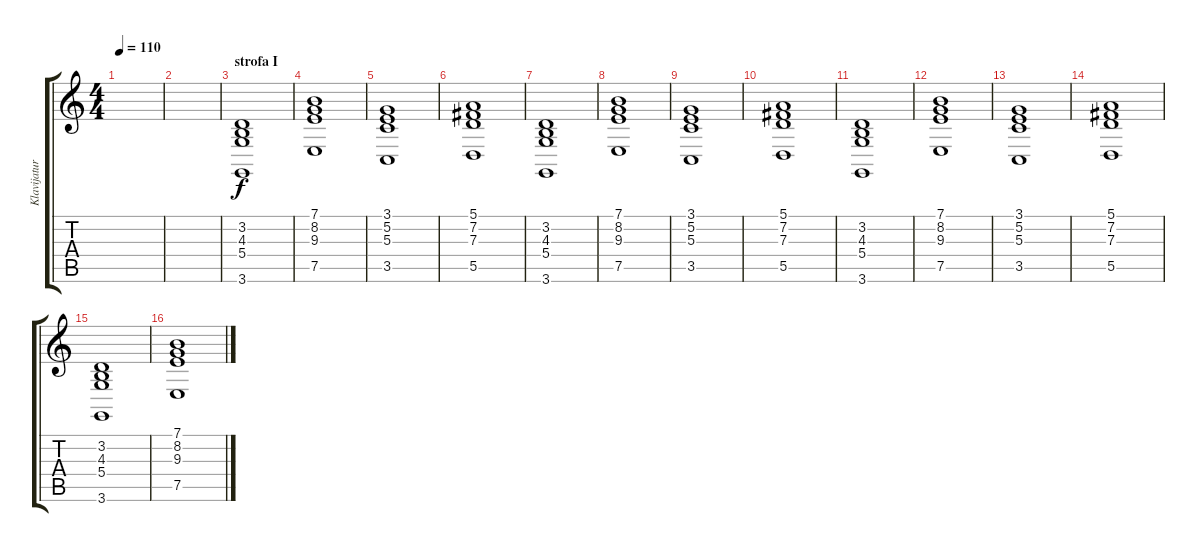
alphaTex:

\track ("Klavijature 2" "Klavijatur") {instrument electricpiano1}
\staff {score tabs}
\tuning (E4 B3 G3 D3 A2 E2) {hide}
\ts (4 4)
\tempo 110
\clef g2
\ks c
|
|
\section ("" "strofa I")
(3.2 4.3 5.4 3.6).1 |
(7.1 8.2 9.3 7.5).1 |
(3.1 5.2 5.3 3.5).1 |
(5.1 7.2 7.3 5.5).1 |
(3.2 4.3 5.4 3.6).1 |
(7.1 8.2 9.3 7.5).1 |
(3.1 5.2 5.3 3.5).1 |
(5.1 7.2 7.3 5.5).1 |
(3.2 4.3 5.4 3.6).1 |
(7.1 8.2 9.3 7.5).1 |
(3.1 5.2 5.3 3.5).1 |
(5.1 7.2 7.3 5.5).1 |
(3.2 4.3 5.4 3.6).1 |
(7.1 8.2 9.3 7.5).1
